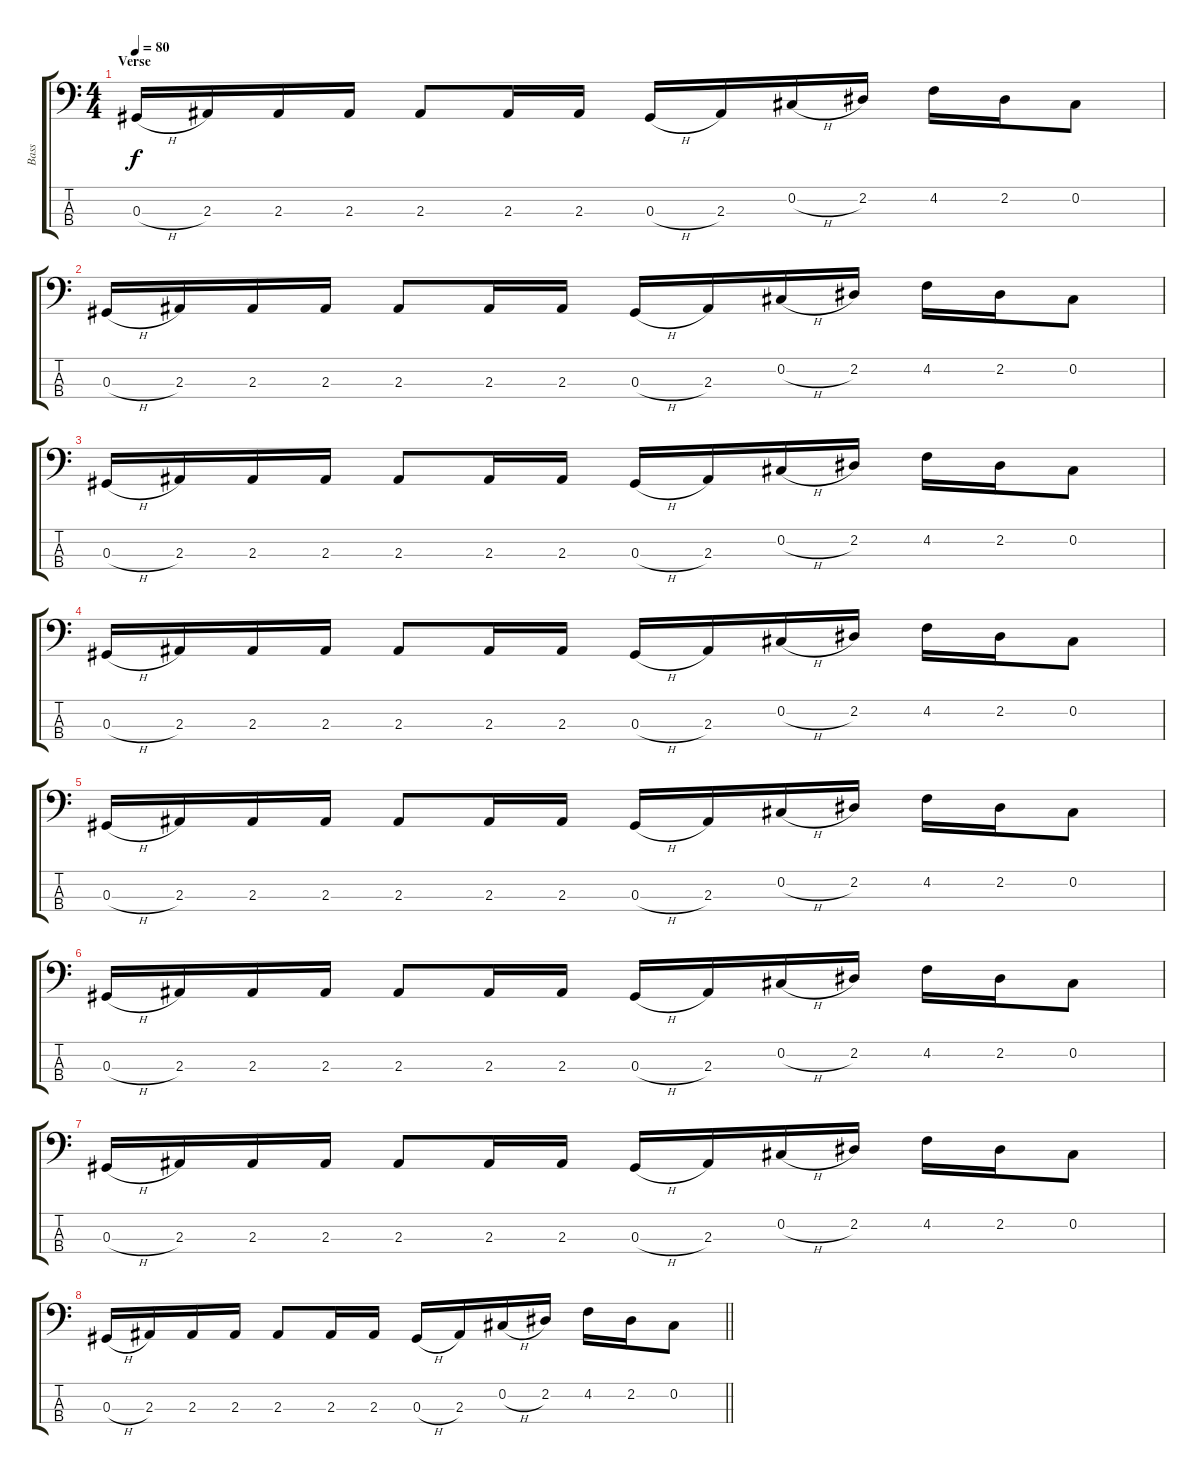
\track ("Bass" "Bass") {instrument electricbassfinger}
\staff {score tabs}
\tuning (Gb2 Db2 Ab1 Eb1) {hide}
\ts (4 4)
\section ("" "Verse")
\tempo 80
\clef f4
\ks c
0.3{h}.16{dy f} 2.3.16 2.3.16 2.3.16 2.3.8 2.3.16 2.3.16 0.3{h}.16 2.3.16 0.2{h}.16 2.2.16 4.2.16 2.2.16 0.2.8 |
0.3{h}.16 2.3.16 2.3.16 2.3.16 2.3.8 2.3.16 2.3.16 0.3{h}.16 2.3.16 0.2{h}.16 2.2.16 4.2.16 2.2.16 0.2.8 |
0.3{h}.16 2.3.16 2.3.16 2.3.16 2.3.8 2.3.16 2.3.16 0.3{h}.16 2.3.16 0.2{h}.16 2.2.16 4.2.16 2.2.16 0.2.8 |
0.3{h}.16 2.3.16 2.3.16 2.3.16 2.3.8 2.3.16 2.3.16 0.3{h}.16 2.3.16 0.2{h}.16 2.2.16 4.2.16 2.2.16 0.2.8 |
0.3{h}.16 2.3.16 2.3.16 2.3.16 2.3.8 2.3.16 2.3.16 0.3{h}.16 2.3.16 0.2{h}.16 2.2.16 4.2.16 2.2.16 0.2.8 |
0.3{h}.16 2.3.16 2.3.16 2.3.16 2.3.8 2.3.16 2.3.16 0.3{h}.16 2.3.16 0.2{h}.16 2.2.16 4.2.16 2.2.16 0.2.8 |
0.3{h}.16 2.3.16 2.3.16 2.3.16 2.3.8 2.3.16 2.3.16 0.3{h}.16 2.3.16 0.2{h}.16 2.2.16 4.2.16 2.2.16 0.2.8 |
\barLineRight lightlight
0.3{h}.16 2.3.16 2.3.16 2.3.16 2.3.8 2.3.16 2.3.16 0.3{h}.16 2.3.16 0.2{h}.16 2.2.16 4.2.16 2.2.16 0.2.8
